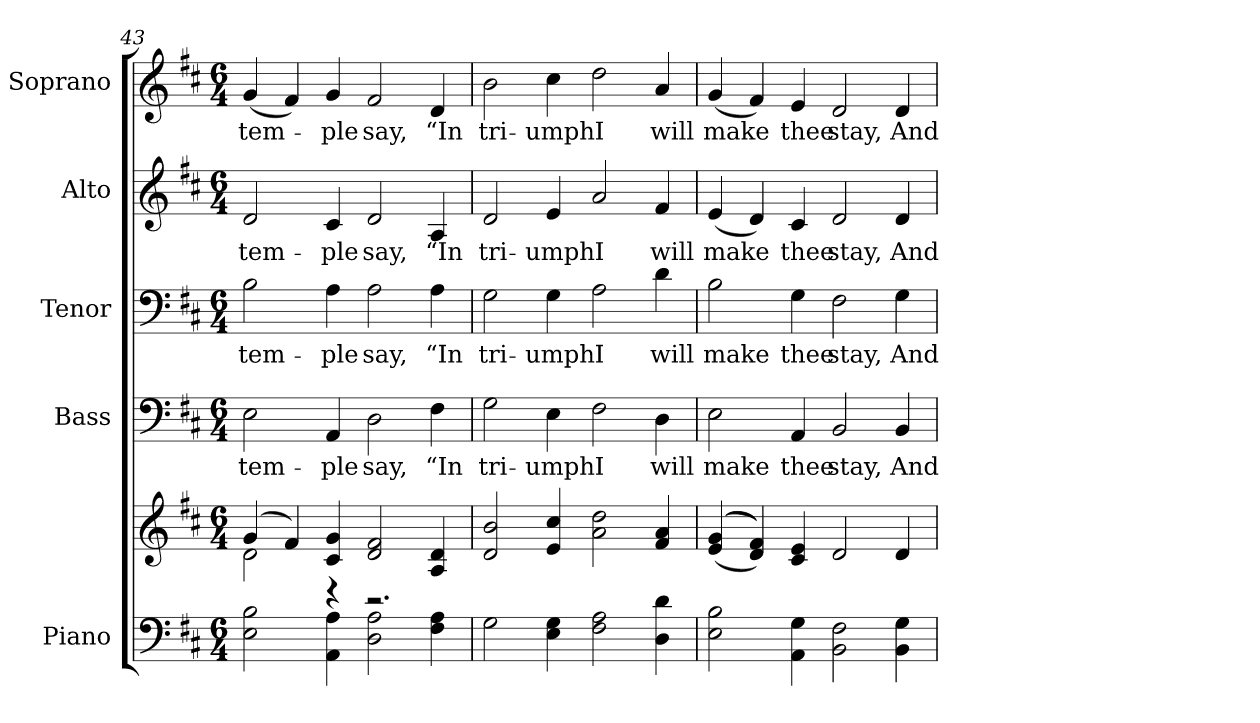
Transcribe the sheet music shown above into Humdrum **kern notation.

**kern	**kern	**kern	**text	**kern	**text	**kern	**text	**kern	**text
*part5	*part5	*part4	*part4	*part3	*part3	*part2	*part2	*part1	*part1
*staff6	*staff5	*staff4	*staff4	*staff3	*staff3	*staff2	*staff2	*staff1	*staff1
*I"Piano	*	*I"Bass	*	*I"Tenor	*	*I"Alto	*	*I"Soprano	*
*I'Pno.	*	*I'B.	*	*I'T.	*	*I'A.	*	*I'S.	*
!!LO:PB:g=z
*clefF4	*clefG2	*clefF4	*	*clefF4	*	*clefG2	*	*clefG2	*
*k[f#c#]	*k[f#c#]	*k[f#c#]	*	*k[f#c#]	*	*k[f#c#]	*	*k[f#c#]	*
*D:	*D:	*D:	*	*D:	*	*D:	*	*D:	*
*M6/4	*M6/4	*M6/4	*	*M6/4	*	*M6/4	*	*M6/4	*
=43	=43	=43	=43	=43	=43	=43	=43	=43	=43
*	*^	*	*	*	*	*	*	*	*
!	!	!	!	!LO:LY:b:color=#000000	!	!	!	!	!	!
!	!	!	!	!	!	!LO:LY:b:color=#000000	!	!	!	!
!	!	!	!	!	!	!	!	!LO:LY:b:color=#000000	!	!
!	!	!	!	!	!	!	!	!	!	!LO:LY:b:color=#000000
2Ei\ 2Bi	(4gi/	2di\	2Ei\	tem-	2Bi\	tem-	2di/	tem-	(4gi/	tem-
.	4f#i/)	.	.	.	.	.	.	.	4f#i/)	.
!	!	!	!	!LO:LY:b:color=#000000	!	!	!	!	!	!
!	!	!	!	!	!	!LO:LY:b:color=#000000	!	!	!	!
!	!	!	!	!	!	!	!	!LO:LY:b:color=#000000	!	!
!	!	!	!	!	!	!	!	!	!	!LO:LY:b:color=#000000
4AAi\ 4Ai	4c#i/ 4gi	4r	4AAi/	-ple	4Ai\	-ple	4c#i/	-ple	4gi/	-ple
!	!	!	!	!LO:LY:b:color=#000000	!	!	!	!	!	!
!	!	!	!	!	!	!LO:LY:b:color=#000000	!	!	!	!
!	!	!	!	!	!	!	!	!LO:LY:b:color=#000000	!	!
!	!	!	!	!	!	!	!	!	!	!LO:LY:b:color=#000000
2Di\ 2Ai	2di/ 2f#i	2.r	2Di\	say,	2Ai\	say,	2di/	say,	2f#i/	say,
!	!	!	!	!LO:LY:b:color=#000000	!	!	!	!	!	!
!	!	!	!	!	!	!LO:LY:b:color=#000000	!	!	!	!
!	!	!	!	!	!	!	!	!LO:LY:b:color=#000000	!	!
!	!	!	!	!	!	!	!	!	!	!LO:LY:b:color=#000000
4F#i\ 4Ai	4Ai/ 4di	.	4F#i\	“In	4Ai\	“In	4Ai/	“In	4di/	“In
*	*v	*v	*	*	*	*	*	*	*	*
=44	=44	=44	=44	=44	=44	=44	=44	=44	=44
!	!	!	!LO:LY:b:color=#000000	!	!	!	!	!	!
!	!	!	!	!	!LO:LY:b:color=#000000	!	!	!	!
!	!	!	!	!	!	!	!LO:LY:b:color=#000000	!	!
!	!	!	!	!	!	!	!	!	!LO:LY:b:color=#000000
2Gi\	2di/ 2bi	2Gi\	tri-	2Gi\	tri-	2di/	tri-	2bi\	tri-
!	!	!	!LO:LY:b:color=#000000	!	!	!	!	!	!
!	!	!	!	!	!LO:LY:b:color=#000000	!	!	!	!
!	!	!	!	!	!	!	!LO:LY:b:color=#000000	!	!
!	!	!	!	!	!	!	!	!	!LO:LY:b:color=#000000
4Ei\ 4Gi	4ei/ 4cc#i	4Ei\	-umph	4Gi\	-umph	4ei/	-umph	4cc#i\	-umph
!	!	!	!LO:LY:b:color=#000000	!	!	!	!	!	!
!	!	!	!	!	!LO:LY:b:color=#000000	!	!	!	!
!	!	!	!	!	!	!	!LO:LY:b:color=#000000	!	!
!	!	!	!	!	!	!	!	!	!LO:LY:b:color=#000000
2F#i\ 2Ai	2ai\ 2ddi	2F#i\	I	2Ai\	I	2ai/	I	2ddi\	I
!	!	!	!LO:LY:b:color=#000000	!	!	!	!	!	!
!	!	!	!	!	!LO:LY:b:color=#000000	!	!	!	!
!	!	!	!	!	!	!	!LO:LY:b:color=#000000	!	!
!	!	!	!	!	!	!	!	!	!LO:LY:b:color=#000000
4Di\ 4di	4f#i/ 4ai	4Di\	will	4di\	will	4f#i/	will	4ai/	will
=45	=45	=45	=45	=45	=45	=45	=45	=45	=45
!	!	!	!LO:LY:b:color=#000000	!	!	!	!	!	!
!	!	!	!	!	!LO:LY:b:color=#000000	!	!	!	!
!	!	!	!	!	!	!	!LO:LY:b:color=#000000	!	!
!	!	!	!	!	!	!	!	!	!LO:LY:b:color=#000000
2Ei\ 2Bi	(((4ei/ 4gi	2Ei\	make	2Bi\	make	(4ei/	make	(4gi/	make
.	4di/ 4f#i)))	.	.	.	.	4di/)	.	4f#i/)	.
!	!	!	!LO:LY:b:color=#000000	!	!	!	!	!	!
!	!	!	!	!	!LO:LY:b:color=#000000	!	!	!	!
!	!	!	!	!	!	!	!LO:LY:b:color=#000000	!	!
!	!	!	!	!	!	!	!	!	!LO:LY:b:color=#000000
4AAi\ 4Gi	4c#i/ 4ei	4AAi/	thee	4Gi\	thee	4c#i/	thee	4ei/	thee
!	!	!	!LO:LY:b:color=#000000	!	!	!	!	!	!
!	!	!	!	!	!LO:LY:b:color=#000000	!	!	!	!
!	!	!	!	!	!	!	!LO:LY:b:color=#000000	!	!
!	!	!	!	!	!	!	!	!	!LO:LY:b:color=#000000
2BBi\ 2F#i	2di/	2BBi/	stay,	2F#i\	stay,	2di/	stay,	2di/	stay,
!	!	!	!LO:LY:b:color=#000000	!	!	!	!	!	!
!	!	!	!	!	!LO:LY:b:color=#000000	!	!	!	!
!	!	!	!	!	!	!	!LO:LY:b:color=#000000	!	!
!	!	!	!	!	!	!	!	!	!LO:LY:b:color=#000000
4BBi\ 4Gi	4di/	4BBi/	And	4Gi\	And	4di/	And	4di/	And
=	=	=	=	=	=	=	=	=	=
*-	*-	*-	*-	*-	*-	*-	*-	*-	*-
